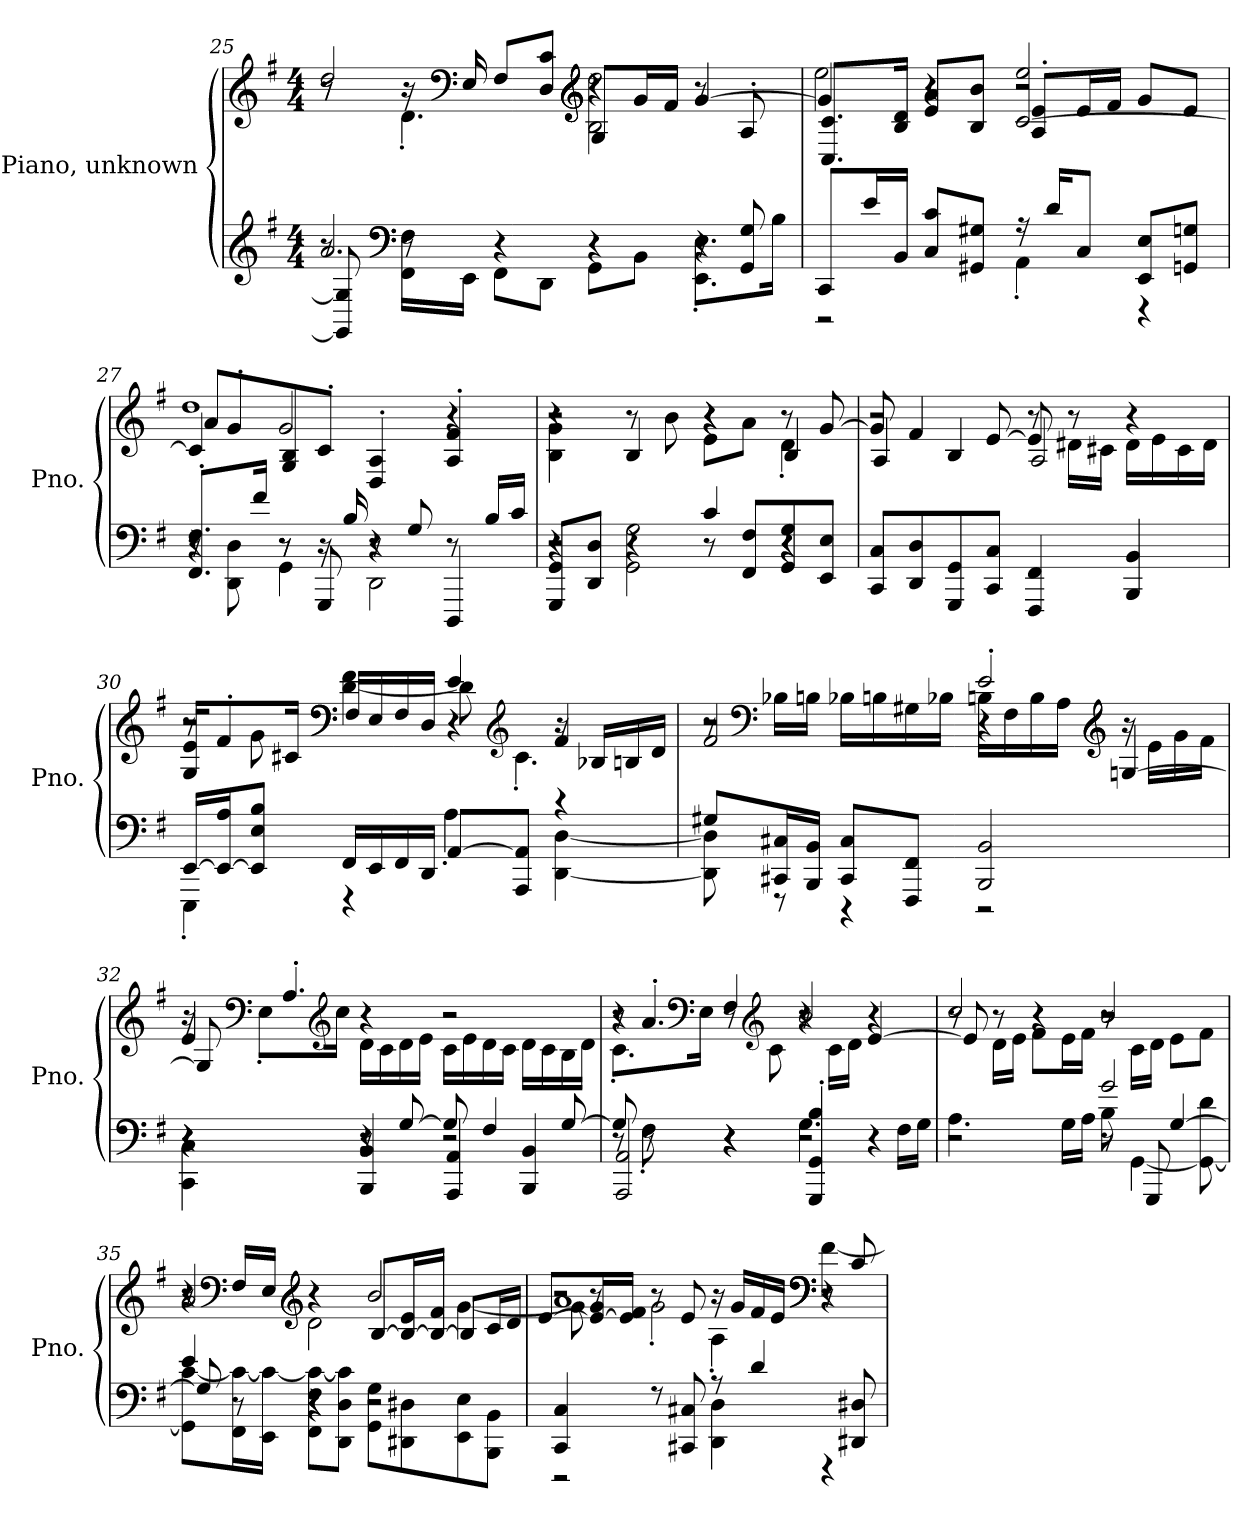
**kern	**kern
*part1	*part1
*staff2	*staff1
*I"Piano, unknown	*
*I'Pno.	*
!!LO:LB:g=z
*clefG2	*clefG2
*k[f#]	*k[f#]
*M4/4	*M4/4
=25	=25
*^	*^
*	*^	*	*^
2.a/	8r	8GG/] 8G/]	2dd/	8r	8r
*clefF4	*	*	*	*	*
.	16FF#\ 16F#\LL	8r	.	4.d'\	16r
*	*	*	*clefF4	*	*
.	16EE\JJ	.	.	.	16E/
.	8FF#\L	4r	.	.	8F#/L
.	8DD\J	.	.	.	8D/ 8c/J
*	*	*	*clefG2	*	*
.	8GG\L	4r	4r	2B\ 2dd\	8G/L
.	8BB\J	.	.	.	16g/L
.	.	.	.	.	16f#/JJ
4r	8.EE\' 8.E\'L	8r	[4g/	.	8r
.	.	8GG/ 8G/	.	.	8A'/
.	16B\Jk	.	.	.	.
*	*v	*v	*	*	*
=26	=26	=26	=26	=26
8CC/L	2r	4g/]	2ee\	8.C/ 8.c/L
16e/L	.	.	.	.
16BB/JJ	.	.	.	16B/ 16d/Jk
8C/ 8c/L	.	4r	.	8e/ 8a/L
8GG#X/ 8G#X/J	.	.	.	8B/ 8b/J
16r	4AA'\	[2c/ 2ee/	2r	8A/' 8e/'L
16d/KL	.	.	.	.
8C/J	.	.	.	16e/L
.	.	.	.	16f#/JJ
8EE/ 8E/L	4r	.	.	8g/L
8GGn/ 8Gn/J	.	.	.	8e/J
!!LO:PB:g=z	!!	!!
=27	=27	=27	=27	=27
*	*^	*	*	*
8.FF#/' 8.F#/'L	8r	4r	4c/]	1dd	8a/L
.	8DD\ 8D\	.	.	.	8g'/
16f#/Jk	.	.	.	.	.
8r	4GG\	8r	2g/	.	8G/ 8B/
16r	.	8GGG/	.	.	8c'/J
16B/	.	.	.	.	.
8r	2DD\	4r	.	.	4D/' 4A/'
8G/	.	.	.	.	.
8r	.	4DDD/	4r	.	4A/' 4f#/'
16B/LL	.	.	.	.	.
16c/JJ	.	.	.	.	.
=28	=28	=28	=28	=28	=28
2r	4r	8GGG/ 8GG/L	2r	4B\ 4g\	4r
.	.	8DD/ 8D/J	.	.	.
.	2GG\ 2G\	4r	.	8r	4B/
.	.	.	.	8b\	.
4c/	.	8r	4r	8e\L	4r
.	.	8FF#/ 8F#/L	.	8a\J	.
4r	4r	8GG/ 8G/	8r	4d'\	4B/
.	.	8EE/ 8E/J	[8g/	.	.
*v	*v	*v	*	*	*
=29	=29	=29	=29
8CC/ 8C/L	8g/]	2r	4A/
8DD/ 8D/	4f#/	.	.
8GGG/ 8GG/	.	.	4B/
8CC/ 8C/J	[8e/	.	.
4FFF#/ 4FF#/	8e/]	8r	2A/
.	8r	16d#X\LL	.
.	.	16c#X\JJ	.
4BBB/ 4BB/	4r	16d#\LL	.
.	.	16e\	.
.	.	16c#\	.
.	.	16d#\JJ	.
!!LO:LB:g=z	!!	!!
=30	=30	=30	=30
*^	*	*	*
[16EE/LL	4EEE'\	2r	8r	16G/ 16e/KL
16EE/_ 16A/J	.	.	.	8f#'/
8EE/] 8E/ 8B/J	.	.	8g\	.
.	.	.	.	16c#X/Jk
*	*	*clefF4	*	*
16FF#/LL	4r	.	[4d\ 4f#\	16F#/LL
16EE/	.	.	.	16E/
16FF#/	.	.	.	16F#/
16DD/JJ	.	.	.	16D/JJ
[8AA/L	4A'\	4e/	8d\]	4r
*	*	*clefG2	*	*
8AAA/ 8AA/]J	.	.	4.c#'\	.
4r	[4DD\ [4D\	4f#/	.	16r
.	.	.	.	16B-X/LL
.	.	.	.	16Bn/
.	.	.	.	16d/JJ
!!LO:LB:g=z	!!	!!
=31	=31	=31	=31	=31
8G#X/L	8DD\] 8D\]	2f#/	8r	2r
*	*	*clefF4	*	*
16CC#X/ 16C#X/L	8r	.	16B-X\LL	.
16BBB/ 16BB/JJ	.	.	16Bn\JJ	.
8CC#/ 8C#/L	4r	.	16B-X\LL	.
.	.	.	16Bn\	.
8FFF#/ 8FF#/J	.	.	16G#X\	.
.	.	.	16B-X\JJ	.
2BBB/ 2BB/	2r	2e'/	16Bn\LL	4r
.	.	.	16F#\	.
.	.	.	16B\	.
.	.	.	16A\JJ	.
*	*	*clefG2	*	*
.	.	.	16r	[4Gn/
.	.	.	16e\LL	.
.	.	.	16g\	.
.	.	.	16f#\JJ	.
=32	=32	=32	=32	=32
*	*^	*	*	*
4r	4CC\ 4C\	4r	4e/	16r	8G/]
*	*	*	*clefF4	*	*
.	.	.	.	8E'\L	.
.	.	.	.	.	4.A'/
*	*	*	*clefG2	*	*
.	.	.	.	16cc\Jk	.
8r	4r	4BBB/ 4BB/	4r	16d\LL	.
.	.	.	.	16c\	.
[8G/	.	.	.	16d\	.
.	.	.	.	16e\JJ	.
8G/]	2r	4AAA/ 4AA/	2r	16c\LL	2r
.	.	.	.	16e\	.
4F#/	.	.	.	16d\	.
.	.	.	.	16c\JJ	.
.	.	4BBB/ 4BB/	.	16d\LL	.
.	.	.	.	16c\	.
[8G/	.	.	.	16B\	.
.	.	.	.	16d\JJ	.
!!LO:LB:g=z	!!	!!
=33	=33	=33	=33	=33	=33
8G/]	8r	2AAA/ 2AA/	8r	8.c'\L	4r
8r	8F#'\	.	4.a'/	.	.
*	*	*	*clefF4	*	*
.	.	.	.	16E\Jk	.
4r	4r	.	.	8r	4F#/
*	*	*	*clefG2	*	*
.	.	.	.	8c\	.
2r	4.G\	4GGG/' 4GG/' 4B/'	2b/	8r	4r
.	.	.	.	16c\LL	.
.	.	.	.	16d\JJ	.
.	.	4r	.	4r	[4e/
.	16F#\LL	.	.	.	.
.	16G\JJ	.	.	.	.
=34	=34	=34	=34	=34	=34
2r	4.A\	2r	2cc/	8r	8e/]
.	.	.	.	16d\LL	8r
.	.	.	.	16e\JJ	.
.	.	.	.	8f#\L	4r
.	16G\LL	.	.	16e\L	.
.	16A\JJ	.	.	16f#\JJ	.
2g/	8B\	8r	2b/	8r	2r
.	[4GG\	8GGG/	.	16c\LL	.
.	.	.	.	16d\JJ	.
.	.	[4G/	.	8e\L	.
.	8GG\_ 8d\	.	.	8f#\J	.
!!LO:LB:g=z	!!	!!
=35	=35	=35	=35	=35	=35
4e/	8GG\] [8c\L	8G/]	2a/	4r	8r
*	*	*	*clefF4	*	*
.	16FF#\ 16c\_L	8r	.	.	16F#/LL
.	16EE\ 16c\_JJ	.	.	.	16E/JJ
*	*	*	*clefG2	*	*
4r	8FF#\ 8F#\ 8c\_L	4r	.	2d\	4r
.	8DD\ 8D\ 8c\]J	.	.	.	.
2r	8GG\ 8G\L	2r	2b/	.	[8B/L
.	8DD#X\ 8D#X\	.	.	.	16B/_ 16e/L
.	.	.	.	.	16B/_ 16f#/JJ
.	8EE\ 8E\	.	.	[4g\	8B/L]
.	8BBB\ 8BB\J	.	.	.	16c/L
.	.	.	.	.	16d/JJ
*	*v	*v	*	*	*
=36	=36	=36	=36	=36
*	*	*	*	*^
4CC/ 4C/	2r	1a	8g\]	[8e/L	2r
.	.	.	8r	16e/_ 16g/L	.
.	.	.	.	16e/] 16f#/JJ	.
8r	.	.	2g'\	8r	.
8CC#X/ 8C#X/	.	.	.	8e/	.
8r	4DD\ 4D\	.	.	16r	4A'\
.	.	.	.	16g/LL	.
4d/	.	.	.	16f#/	.
.	.	.	.	16e/JJ	.
*	*	*clefF4	*	*	*
.	4r	.	[4f#\	8r	4r
8DD#X/ 8D#X/	.	.	.	8c/	.
*v	*v	*	*	*	*
*	*v	*v	*v	*v
=	=
*-	*-
